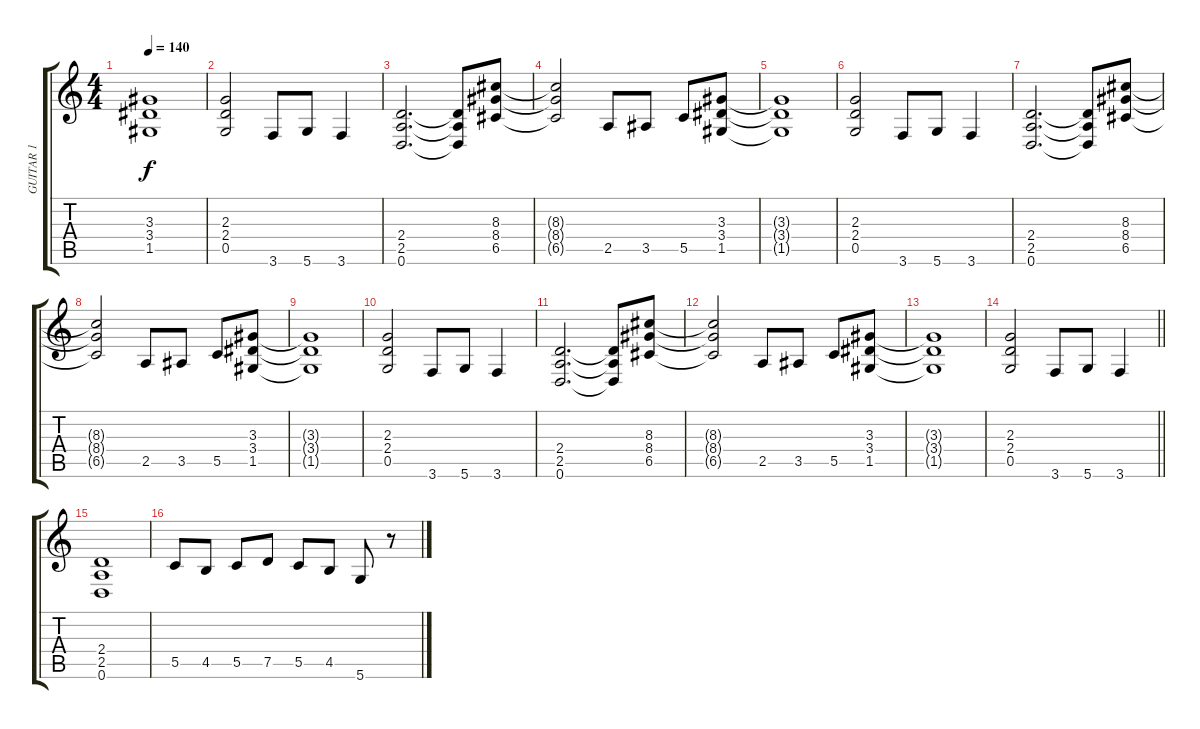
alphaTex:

\track ("GUITAR 1" "GUITAR 1") {instrument overdrivenguitar}
\staff {score tabs}
\tuning (D4 A3 F3 C3 G2 D2) {hide}
\ts (4 4)
\tempo 140
\clef g2
\ks c
(3.3{t} 3.4{t} 1.5{t}).1{dy f} |
(2.3 2.4 0.5).2 3.6.8 5.6.8 3.6.4 |
(2.4 2.5 0.6).2{d} (2.4{t} 2.5{t} 0.6{t}).8 (8.3 8.4 6.5).8 |
(8.3{t} 8.4{t} 6.5{t}).2 2.5.8 3.5.8 5.5.8 (3.3 3.4 1.5).8 |
(3.3{t} 3.4{t} 1.5{t}).1 |
(2.3 2.4 0.5).2 3.6.8 5.6.8 3.6.4 |
(2.4 2.5 0.6).2{d} (2.4{t} 2.5{t} 0.6{t}).8 (8.3 8.4 6.5).8 |
(8.3{t} 8.4{t} 6.5{t}).2 2.5.8 3.5.8 5.5.8 (3.3 3.4 1.5).8 |
(3.3{t} 3.4{t} 1.5{t}).1 |
(2.3 2.4 0.5).2 3.6.8 5.6.8 3.6.4 |
(2.4 2.5 0.6).2{d} (2.4{t} 2.5{t} 0.6{t}).8 (8.3 8.4 6.5).8 |
(8.3{t} 8.4{t} 6.5{t}).2 2.5.8 3.5.8 5.5.8 (3.3 3.4 1.5).8 |
(3.3{t} 3.4{t} 1.5{t}).1 |
\barLineRight lightlight
(2.3 2.4 0.5).2 3.6.8 5.6.8 3.6.4 |
(2.4 2.5 0.6).1 |
5.5.8 4.5.8 5.5.8 7.5.8 5.5.8 4.5.8 5.6.8 r.8
